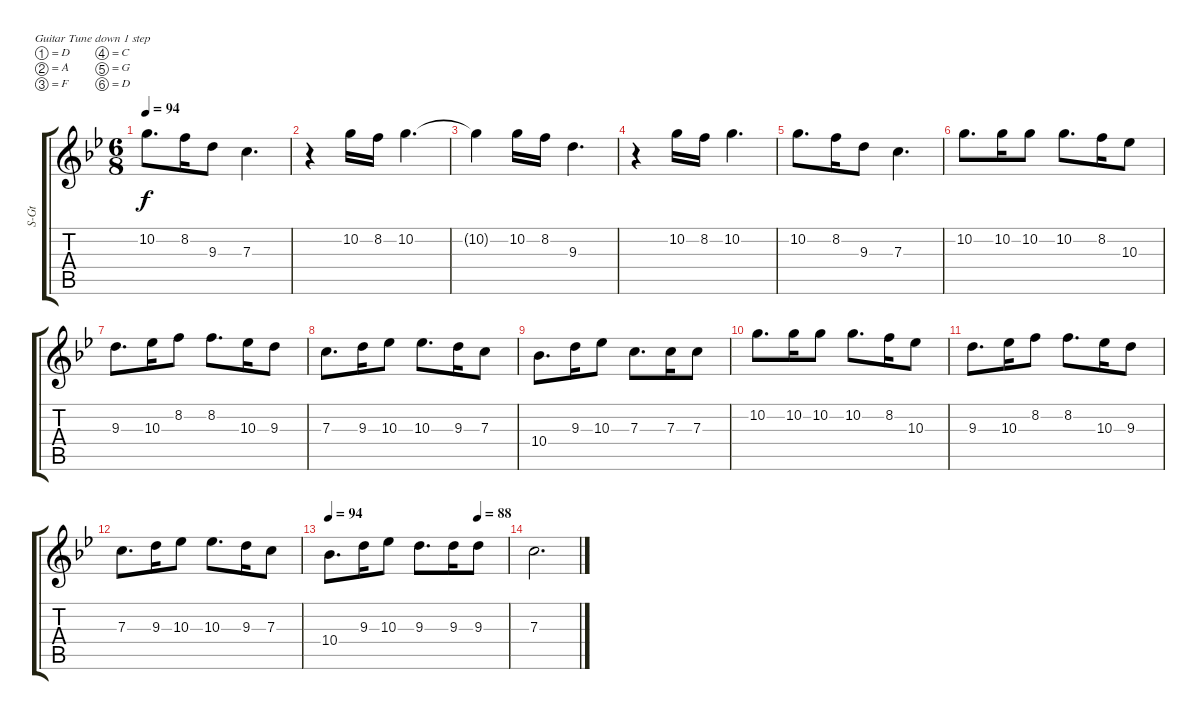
\bracketExtendMode groupsimilarinstruments
\otherSystemsTrackNameOrientation horizontal
\track ("Lead" "S-Gt") {instrument acousticguitarsteel}
\staff {score tabs}
\tuning (D4 A3 F3 C3 G2 D2)
\ts (6 8)
\tempo 94
\clef g2
\ks bb
10.2{acc forcenatural}.8{d dy f beam Down} 8.2{acc forcenatural}.16{beam Down} 9.3{acc forcenatural}.8{beam Down} 7.3{acc forcenatural}.4{d beam Down} |
r.4{beam Down} 10.2{acc forcenatural}.16{beam Down} 8.2{acc forcenatural}.16{beam Down} 10.2{acc forcenatural}.4{d beam Down} |
10.2{t acc forcenatural}.4{beam Down} 10.2{acc forcenatural}.16{beam Down} 8.2{acc forcenatural}.16{beam Down} 9.3{acc forcenatural}.4{d beam Down} |
r.4{beam Down} 10.2{acc forcenatural}.16{beam Down} 8.2{acc forcenatural}.16{beam Down} 10.2{acc forcenatural}.4{d beam Down} |
10.2{acc forcenatural}.8{d beam Down} 8.2{acc forcenatural}.16{beam Down} 9.3{acc forcenatural}.8{beam Down} 7.3{acc forcenatural}.4{d beam Down} |
10.2{acc forcenatural}.8{d beam Down} 10.2{acc forcenatural}.16{beam Down} 10.2{acc forcenatural}.8{beam Down} 10.2{acc forcenatural}.8{d beam Down} 8.2{acc forcenatural}.16{beam Down} 10.3{acc forcenatural}.8{beam Down} |
9.3{acc forcenatural}.8{d beam Down} 10.3{acc forcenatural}.16{beam Down} 8.2{acc forcenatural}.8{beam Down} 8.2{acc forcenatural}.8{d beam Down} 10.3{acc forcenatural}.16{beam Down} 9.3{acc forcenatural}.8{beam Down} |
7.3{acc forcenatural}.8{d beam Down} 9.3{acc forcenatural}.16{beam Down} 10.3{acc forcenatural}.8{beam Down} 10.3{acc forcenatural}.8{d beam Down} 9.3{acc forcenatural}.16{beam Down} 7.3{acc forcenatural}.8{beam Down} |
10.4{acc forcenatural}.8{d beam Down} 9.3{acc forcenatural}.16{beam Down} 10.3{acc forcenatural}.8{beam Down} 7.3{acc forcenatural}.8{d beam Down} 7.3{acc forcenatural}.16{beam Down} 7.3{acc forcenatural}.8{beam Down} |
10.2{acc forcenatural}.8{d beam Down} 10.2{acc forcenatural}.16{beam Down} 10.2{acc forcenatural}.8{beam Down} 10.2{acc forcenatural}.8{d beam Down} 8.2{acc forcenatural}.16{beam Down} 10.3{acc forcenatural}.8{beam Down} |
9.3{acc forcenatural}.8{d beam Down} 10.3{acc forcenatural}.16{beam Down} 8.2{acc forcenatural}.8{beam Down} 8.2{acc forcenatural}.8{d beam Down} 10.3{acc forcenatural}.16{beam Down} 9.3{acc forcenatural}.8{beam Down} |
7.3{acc forcenatural}.8{d beam Down} 9.3{acc forcenatural}.16{beam Down} 10.3{acc forcenatural}.8{beam Down} 10.3{acc forcenatural}.8{d beam Down} 9.3{acc forcenatural}.16{beam Down} 7.3{acc forcenatural}.8{beam Down} |
\tempo 94
\tempo (88 0.833333)
10.4{acc forcenatural}.8{d beam Down} 9.3{acc forcenatural}.16{beam Down} 10.3{acc forcenatural}.8{beam Down} 9.3{acc forcenatural}.8{d beam Down} 9.3{acc forcenatural}.16{beam Down} 9.3{acc forcenatural}.8{beam Down} |
7.3{acc forcenatural}.2{d beam Down}
